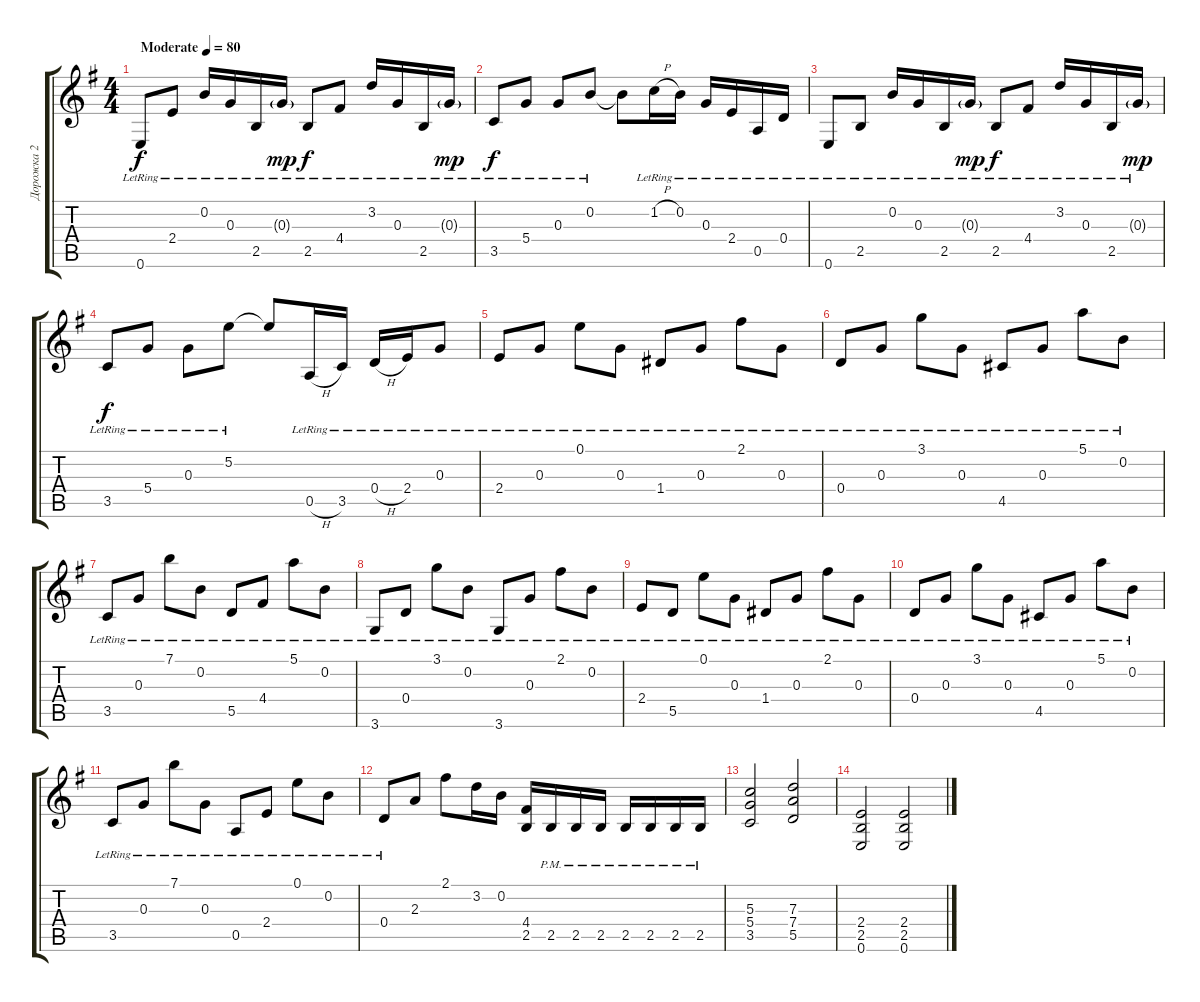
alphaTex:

\track ("Дорожка 2" "Дорожка 2") {instrument acousticguitarsteel}
\staff {score tabs}
\tuning (E4 B3 G3 D3 A2 E2) {hide}
\ts (4 4)
\tempo (80 "Moderate")
\clef g2
\ks eminor
0.6{lr}.8{dy f instrument acousticguitarsteel} 2.4{lr}.8 0.2{lr}.16 0.3{lr}.16 2.5{lr}.16 0.3{g lr}.16{dy mp} 2.5{lr}.8{dy f} 4.4{lr}.8 3.2{lr}.16 0.3{lr}.16 2.5{lr}.16 0.3{g lr}.16{dy mp} |
3.5{lr}.8{dy f} 5.4{lr}.8 0.3{lr}.8 0.2{lr}.8 0.2{t}.8 1.2{h lr}.16 0.2{lr}.16 0.3{lr}.16 2.4{lr}.16 0.5{lr}.16 0.4{lr}.16 |
0.6{lr}.8 2.5{lr}.8 0.2{lr}.16 0.3{lr}.16 2.5{lr}.16 0.3{g lr}.16{dy mp} 2.5{lr}.8{dy f} 4.4{lr}.8 3.2{lr}.16 0.3{lr}.16 2.5{lr}.16 0.3{g lr}.16{dy mp} |
3.5{lr}.8{dy f} 5.4{lr}.8 0.3{lr}.8 5.2{lr}.8 5.2{t}.8 0.5{h lr}.16 3.5{lr}.16 0.4{h lr}.16 2.4{lr}.16 0.3{lr}.8 |
2.4{lr}.8 0.3{lr}.8 0.1{lr}.8 0.3{lr}.8 1.4{lr}.8 0.3{lr}.8 2.1{lr}.8 0.3{lr}.8 |
0.4{lr}.8 0.3{lr}.8 3.1{lr}.8 0.3{lr}.8 4.5{lr}.8 0.3{lr}.8 5.1{lr}.8 0.2{lr}.8 |
3.5{lr}.8 0.3{lr}.8 7.1{lr}.8 0.2{lr}.8 5.5{lr}.8 4.4{lr}.8 5.1{lr}.8 0.2{lr}.8 |
3.6{lr}.8 0.4{lr}.8 3.1{lr}.8 0.2{lr}.8 3.6{lr}.8 0.3{lr}.8 2.1{lr}.8 0.2{lr}.8 |
2.4{lr}.8 5.5{lr}.8 0.1{lr}.8 0.3{lr}.8 1.4{lr}.8 0.3{lr}.8 2.1{lr}.8 0.3{lr}.8 |
0.4{lr}.8 0.3{lr}.8 3.1{lr}.8 0.3{lr}.8 4.5{lr}.8 0.3{lr}.8 5.1{lr}.8 0.2{lr}.8 |
3.5{lr}.8 0.3{lr}.8 7.1{lr}.8 0.3{lr}.8 0.5{lr}.8 2.4{lr}.8 0.1{lr}.8 0.2{lr}.8 |
0.4{lr}.8 2.3.8 2.1.8 3.2.16 0.2.16 (4.4 2.5).16{instrument distortionguitar} 2.5{pm}.16 2.5{pm}.16 2.5{pm}.16 2.5{pm}.16 2.5{pm}.16 2.5{pm}.16 2.5{pm}.16 |
(5.3 5.4 3.5).2 (7.3 7.4 5.5).2 |
(2.4 2.5 0.6).2 (2.4 2.5 0.6).2
